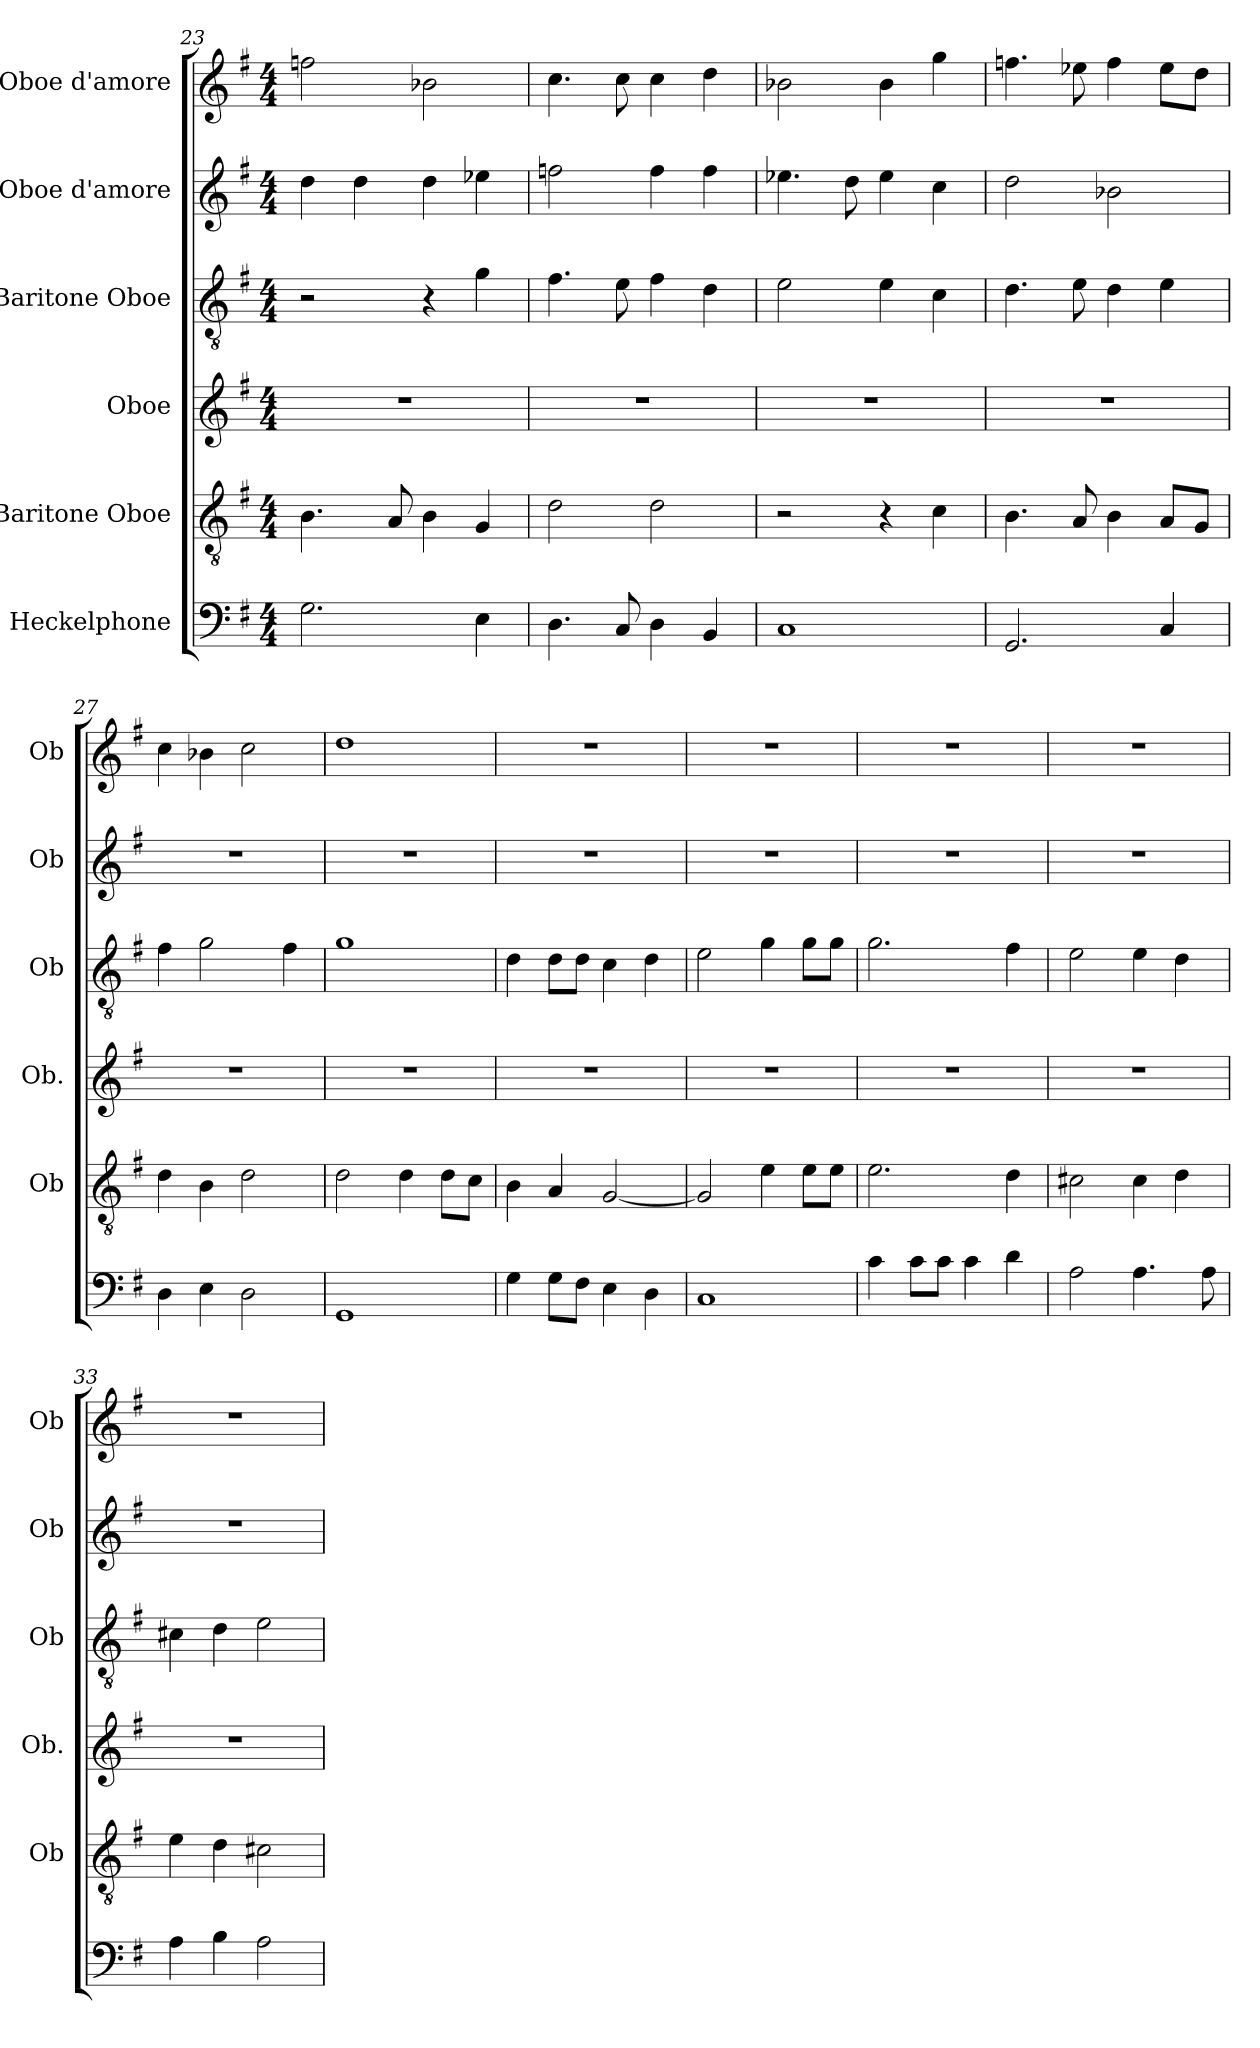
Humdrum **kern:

**kern	**kern	**kern	**kern	**kern	**kern
*part6	*part5	*part4	*part3	*part2	*part1
*staff6	*staff5	*staff4	*staff3	*staff2	*staff1
*I"Heckelphone	*I"Baritone Oboe	*I"Oboe	*I"Baritone Oboe	*I"Oboe d'amore	*I"Oboe d'amore
*	*I'Ob	*I'Ob.	*I'Ob	*I'Ob	*I'Ob
*clefF4	*clefGv2	*clefG2	*clefGv2	*clefG2	*clefG2
*	*	*	*	*ITrd2c3	*ITrd2c3
*k[f#]	*k[f#]	*k[f#]	*k[f#]	*k[f#c#g#d#]	*k[f#c#g#d#]
*M4/4	*M4/4	*M4/4	*M4/4	*M4/4	*M4/4
=23	=23	=23	=23	=23	=23
2.G\	4.B\	1r	2r	4b\	2ddn\
.	.	.	.	4b\	.
.	8A/	.	.	.	.
.	4B\	.	4r	4b\	2gn\
4E\	4G/	.	4g\	4ccn\	.
=24	=24	=24	=24	=24	=24
4.D\	2d\	1r	4.f#\	2ddn\	4.a\
8C/	.	.	8e\	.	8a\
4D\	2d\	.	4f#\	4dd\	4a\
4BB/	.	.	4d\	4dd\	4b\
=25	=25	=25	=25	=25	=25
1C	2r	1r	2e\	4.ccn\	2gn\
.	.	.	.	8b\	.
.	4r	.	4e\	4cc\	4g\
.	4c\	.	4c\	4a\	4ee\
=26	=26	=26	=26	=26	=26
2.GG/	4.B\	1r	4.d\	2b\	4.ddn\
.	8A/	.	8e\	.	8ccn\
.	4B\	.	4d\	2gn\	4dd\
4C/	8A/L	.	4e\	.	8cc\L
.	8G/J	.	.	.	8b\J
=27	=27	=27	=27	=27	=27
4D\	4d\	1r	4f#\	1r	4a\
4E\	4B\	.	2g\	.	4gn\
2D\	2d\	.	.	.	2a\
.	.	.	4f#\	.	.
=28	=28	=28	=28	=28	=28
1GG	2d\	1r	1g	1r	1b
.	4d\	.	.	.	.
.	8d\L	.	.	.	.
.	8c\J	.	.	.	.
!!LO:PB:g=z
=29	=29	=29	=29	=29	=29
4G\	4B\	1r	4d\	1r	1r
8G\L	4A/	.	8d\L	.	.
8F#\J	.	.	8d\J	.	.
4E\	[2G/	.	4c\	.	.
4D\	.	.	4d\	.	.
=30	=30	=30	=30	=30	=30
1C	2G/]	1r	2e\	1r	1r
.	4e\	.	4g\	.	.
.	8e\L	.	8g\L	.	.
.	8e\J	.	8g\J	.	.
=31	=31	=31	=31	=31	=31
4c\	2.e\	1r	2.g\	1r	1r
8c\L	.	.	.	.	.
8c\J	.	.	.	.	.
4c\	.	.	.	.	.
4d\	4d\	.	4f#\	.	.
=32	=32	=32	=32	=32	=32
2A\	2c#X\	1r	2e\	1r	1r
4.A\	4c#\	.	4e\	.	.
.	4d\	.	4d\	.	.
8A\	.	.	.	.	.
=33	=33	=33	=33	=33	=33
4A\	4e\	1r	4c#X\	1r	1r
4B\	4d\	.	4d\	.	.
2A\	2c#X\	.	2e\	.	.
=	=	=	=	=	=
*-	*-	*-	*-	*-	*-
